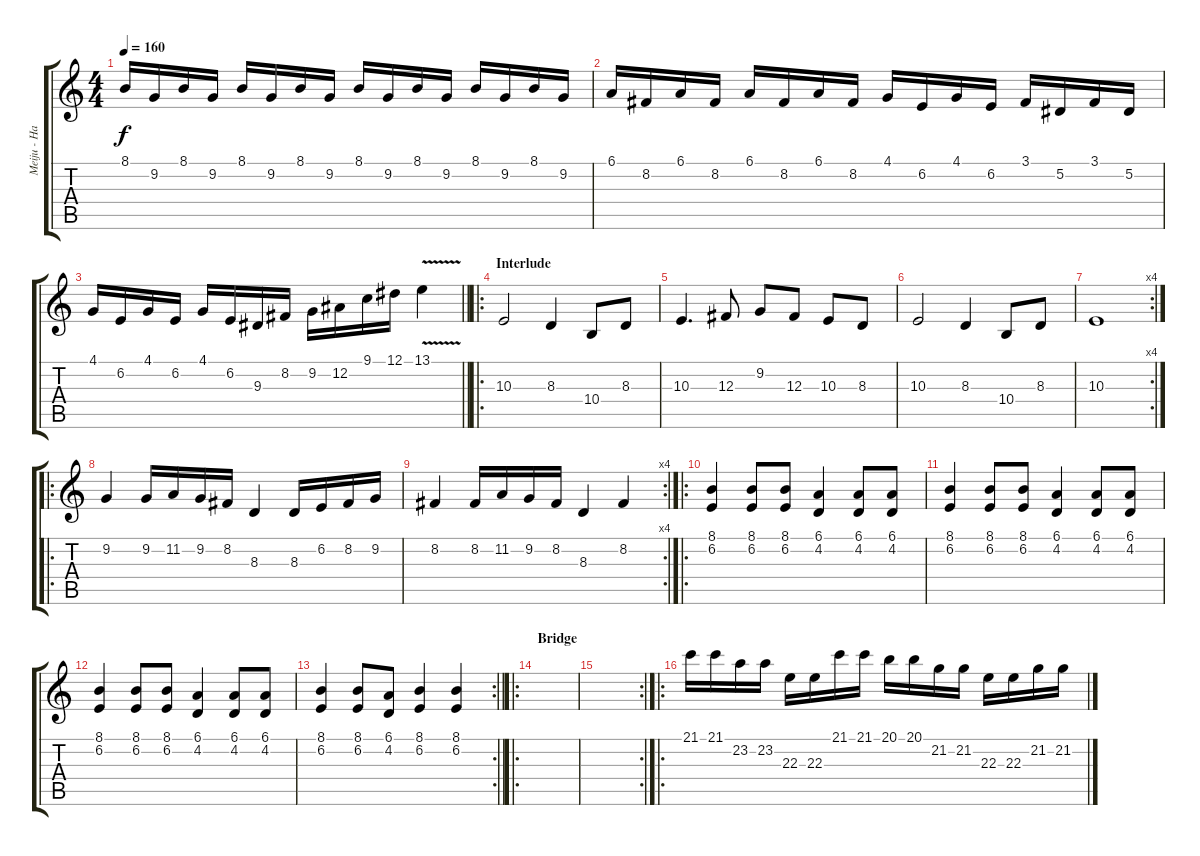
\track ("Meiju - Hard Synth" "Meiju - Ha") {instrument lead2sawtooth}
\staff {score tabs}
\tuning (Eb4 Bb3 Gb3 Db3 Ab2 Eb2) {hide}
\ts (4 4)
\tempo 160
\clef g2
\ks c
8.1.16{dy f} 9.2.16 8.1.16 9.2.16 8.1.16 9.2.16 8.1.16 9.2.16 8.1.16 9.2.16 8.1.16 9.2.16 8.1.16 9.2.16 8.1.16 9.2.16 |
6.1.16 8.2.16 6.1.16 8.2.16 6.1.16 8.2.16 6.1.16 8.2.16 4.1.16 6.2.16 4.1.16 6.2.16 3.1.16 5.2.16 3.1.16 5.2.16 |
\barLineRight lightlight
4.1.16 6.2.16 4.1.16 6.2.16 4.1.16 6.2.16 9.3.16 8.2.16 9.2.16 12.2.16 9.1.16 12.1.16 13.1{v}.4 |
\ro
\section ("" "Interlude")
10.3.2 8.3.4 10.4.8 8.3.8 |
10.3.4{d} 12.3.8 9.2.8 12.3.8 10.3.8 8.3.8 |
10.3.2 8.3.4 10.4.8 8.3.8 |
\rc 4
10.3.1 |
\ro
9.2.4 9.2.16 11.2.16 9.2.16 8.2.16 8.3.4 8.3.16 6.2.16 8.2.16 9.2.16 |
\rc 4
8.2.4 8.2.16 11.2.16 9.2.16 8.2.16 8.3.4 8.2.4 |
\ro
(8.1 6.2).4 (8.1 6.2).8 (8.1 6.2).8 (6.1 4.2).4 (6.1 4.2).8 (6.1 4.2).8 |
(8.1 6.2).4 (8.1 6.2).8 (8.1 6.2).8 (6.1 4.2).4 (6.1 4.2).8 (6.1 4.2).8 |
(8.1 6.2).4 (8.1 6.2).8 (8.1 6.2).8 (6.1 4.2).4 (6.1 4.2).8 (6.1 4.2).8 |
\rc 2
\barLineRight lightlight
(8.1 6.2).4 (8.1 6.2).8 (6.1 4.2).8 (8.1 6.2).4 (8.1 6.2).4 |
\ro
\section ("" "Bridge")
|
\rc 2
|
\ro
21.1.16 21.1.16 23.2.16 23.2.16 22.3.16 22.3.16 21.1.16 21.1.16 20.1.16 20.1.16 21.2.16 21.2.16 22.3.16 22.3.16 21.2.16 21.2.16
